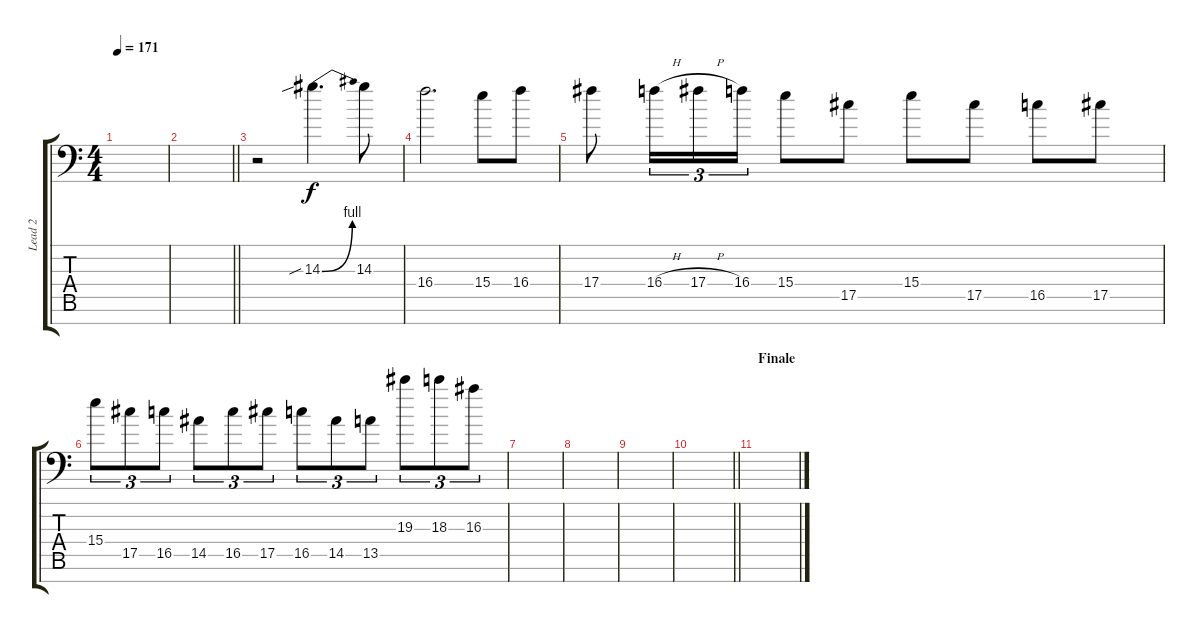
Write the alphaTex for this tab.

\track ("Lead 2" "Lead 2") {instrument distortionguitar}
\staff {score tabs}
\tuning (Eb4 Bb3 Gb3 Db3 Ab2 Eb2 Bb1) {hide}
\ts (4 4)
\tempo 171
\clef f4
\ks c
|
\barLineRight lightlight
|
r.2 14.3{be (bend 0 0 60 4) sib}.4{d} 14.3.8 |
16.4.2{d} 15.4.8 16.4.8 |
17.4.8 16.4{h}.16{tu (3 2)} 17.4{h}.16{tu (3 2)} 16.4.16{tu (3 2)} 15.4.8 17.5.8 15.4.8 17.5.8 16.5.8 17.5.8 |
15.4.8{tu (3 2)} 17.5.8{tu (3 2)} 16.5.8{tu (3 2)} 14.5.8{tu (3 2)} 16.5.8{tu (3 2)} 17.5.8{tu (3 2)} 16.5.8{tu (3 2)} 14.5.8{tu (3 2)} 13.5.8{tu (3 2)} 19.3.8{tu (3 2)} 18.3.8{tu (3 2)} 16.3.8{tu (3 2)} |
|
|
|
\barLineRight lightlight
|
\section ("" "Finale")
